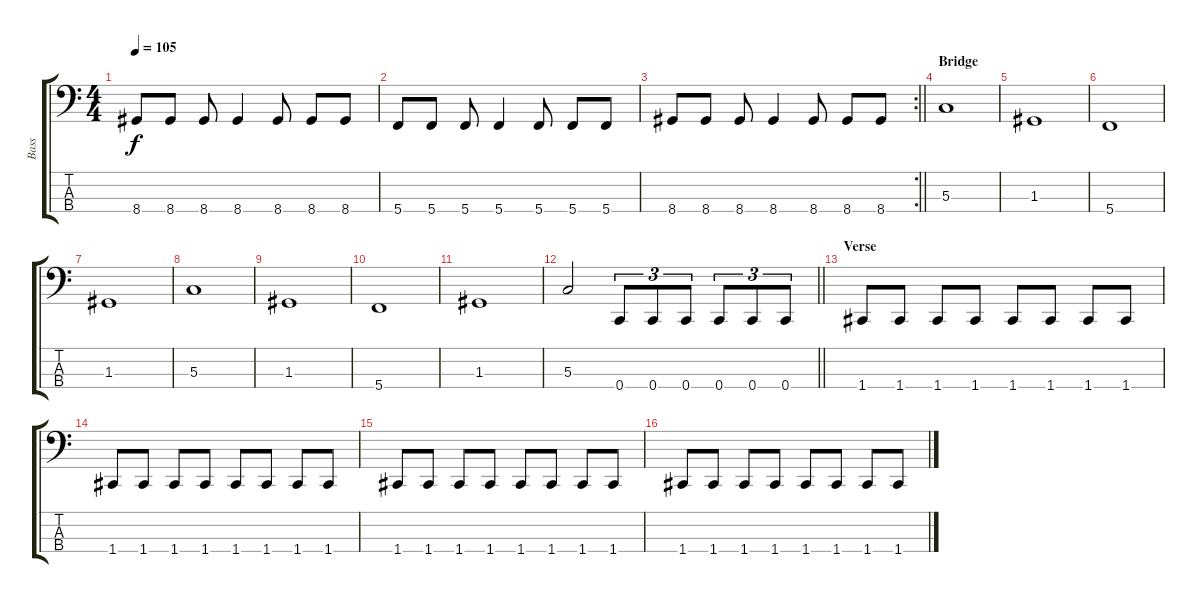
\track ("Bass" "Bass") {instrument electricbassfinger}
\staff {score tabs}
\tuning (F2 C2 G1 C1) {hide}
\ts (4 4)
\tempo 105
\clef f4
\ks c
8.4.8{dy f} 8.4.8 8.4.8 8.4.4 8.4.8 8.4.8 8.4.8 |
5.4.8 5.4.8 5.4.8 5.4.4 5.4.8 5.4.8 5.4.8 |
\rc 2
\barLineRight lightlight
8.4.8 8.4.8 8.4.8 8.4.4 8.4.8 8.4.8 8.4.8 |
\section ("" "Bridge")
5.3.1 |
1.3.1 |
5.4.1 |
1.3.1 |
5.3.1 |
1.3.1 |
5.4.1 |
1.3.1 |
\barLineRight lightlight
5.3.2 0.4.8{tu (3 2)} 0.4.8{tu (3 2)} 0.4.8{tu (3 2)} 0.4.8{tu (3 2)} 0.4.8{tu (3 2)} 0.4.8{tu (3 2)} |
\section ("" "Verse")
1.4.8 1.4.8 1.4.8 1.4.8 1.4.8 1.4.8 1.4.8 1.4.8 |
1.4.8 1.4.8 1.4.8 1.4.8 1.4.8 1.4.8 1.4.8 1.4.8 |
1.4.8 1.4.8 1.4.8 1.4.8 1.4.8 1.4.8 1.4.8 1.4.8 |
1.4.8 1.4.8 1.4.8 1.4.8 1.4.8 1.4.8 1.4.8 1.4.8
